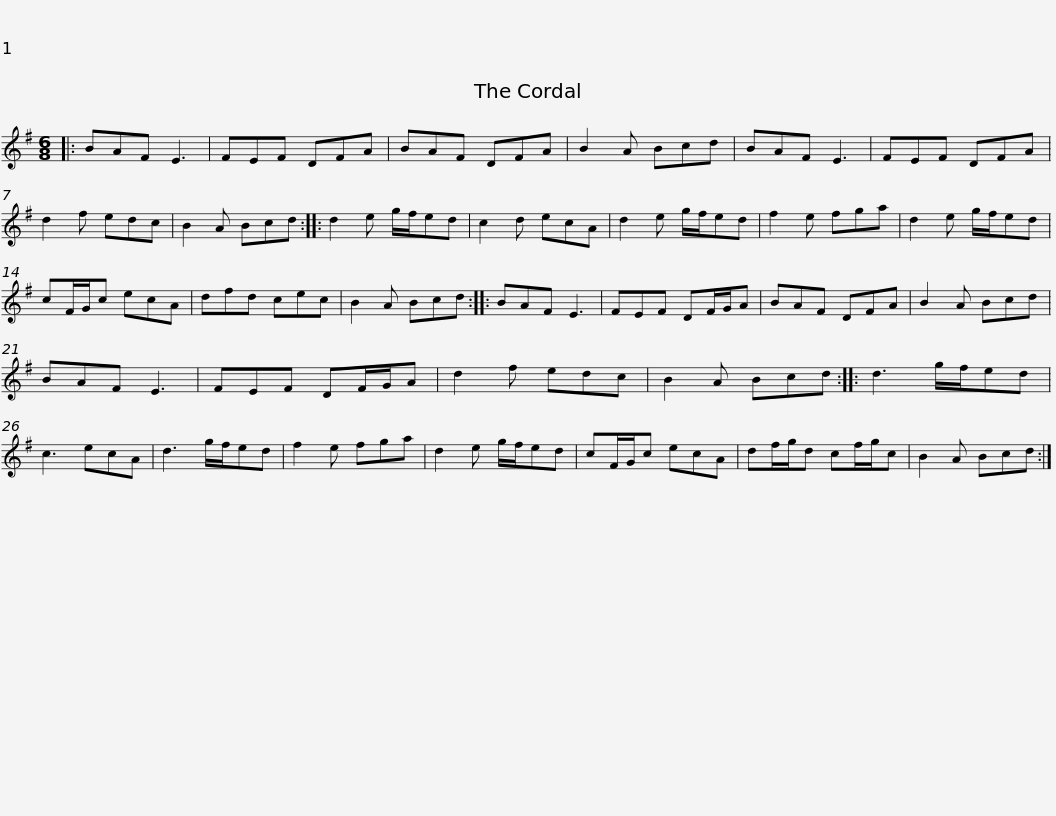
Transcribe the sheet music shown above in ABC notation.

X:1
L:1/8
M:6/8
I:linebreak $
K:G
V:1 treble
V:1
|: BAF E3 | FEF DFA | BAF DFA | B2 A Bcd | BAF E3 | %5
 FEF DFA | d2 f edc | B2 A Bcd ::$ d2 e g/f/ed | c2 d ecA | %10
 d2 e g/f/ed | f2 e fga | d2 e g/f/ed | cF/G/c ecA | dfd cec |$ %15
 B2 A Bcd :: BAF E3 | FEF DF/G/A | BAF DFA | B2 A Bcd | %20
 BAF E3 | FEF DF/G/A | d2 f edc |$ B2 A Bcd :: d3 g/f/ed | %25
 c3 ecA | d3 g/f/ed | f2 e fga | d2 e g/f/ed | cF/G/c ecA |$ %30
 df/g/d cf/g/c | B2 A Bcd :| %32
